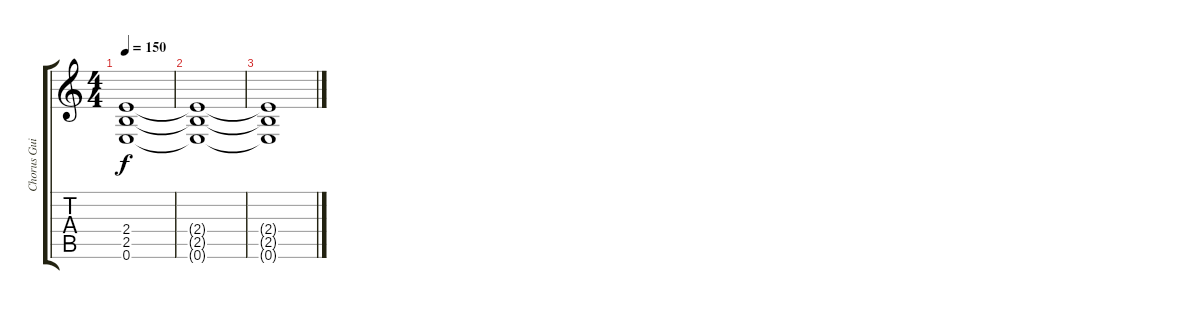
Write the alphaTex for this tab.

\track ("Chorus Guitar" "Chorus Gui") {instrument overdrivenguitar}
\staff {score tabs}
\tuning (E4 B3 G3 D3 A2 E2) {hide}
\ts (4 4)
\tempo 150
\clef g2
\ks c
(2.4{t} 2.5{t} 0.6{t}).1{dy f} |
(2.4{t} 2.5{t} 0.6{t}).1 |
(2.4{t} 2.5{t} 0.6{t}).1
